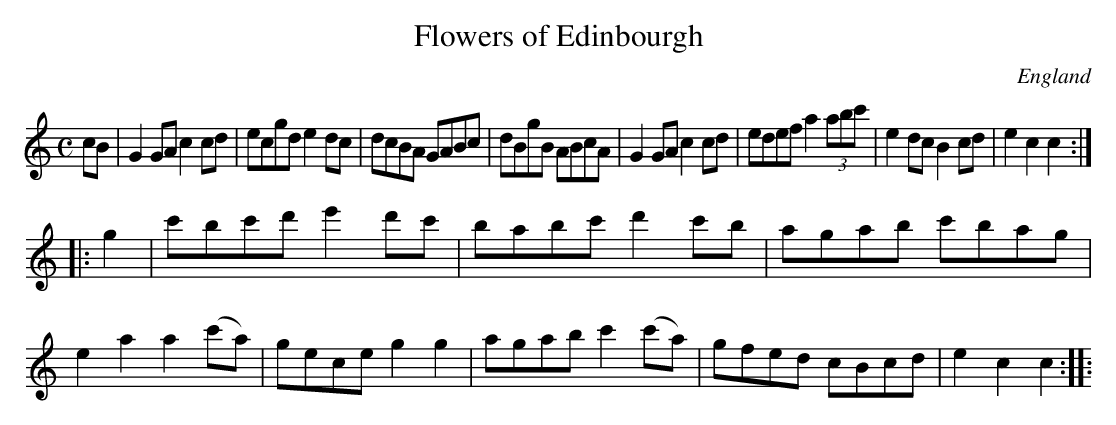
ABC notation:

X:1
T:Flowers of Edinbourgh
L:1/8
M:C
O:England
K:C
cB | \
G2GA c2cd | ecgd e2dc | dcBA GABc | dBgB ABcA | \
G2GA c2cd | edef a2(3abc' | e2dc B2cd | e2c2 c2 ::
g2 | \
c'bc'd' e'2d'c' | babc' d'2c'b | agab c'bag | e2a2 a2(c'a) | \
gece g2g2 | agab c'2(c'a) | gfed cBcd | e2c2 c2 ::
